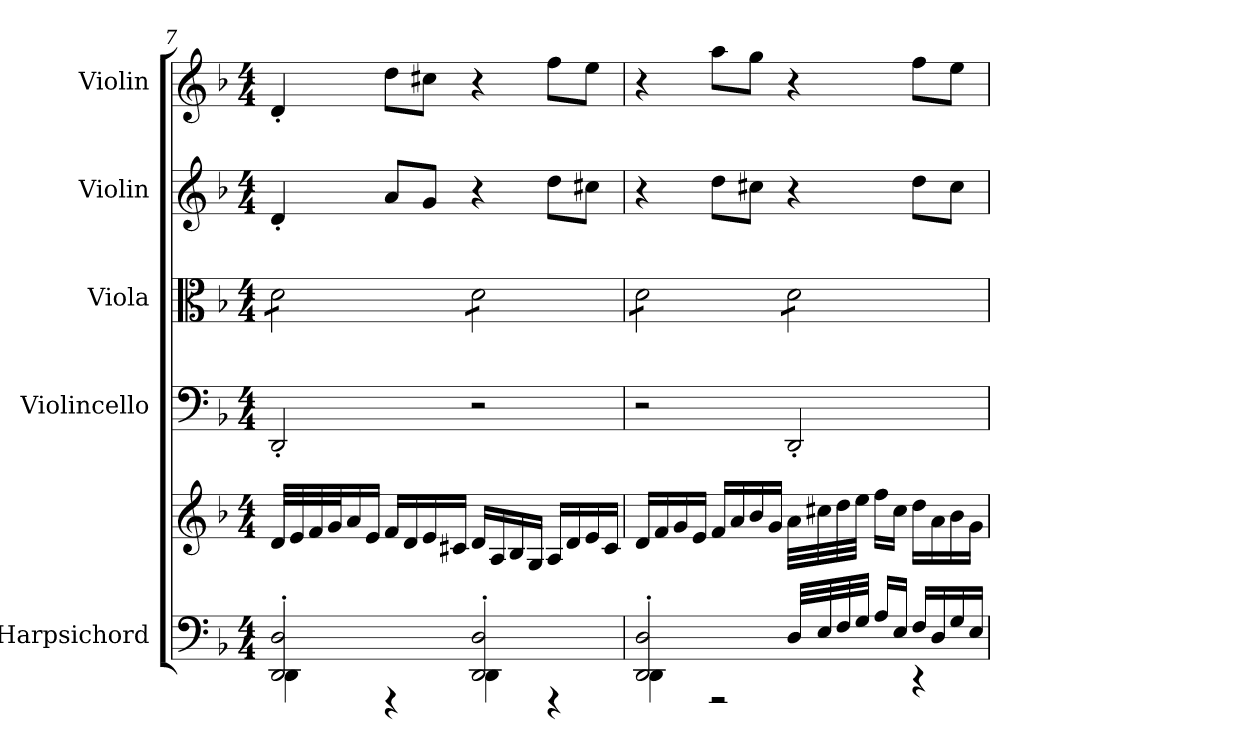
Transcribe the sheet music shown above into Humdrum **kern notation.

**kern	**kern	**kern	**kern	**kern	**kern
*part5	*part5	*part4	*part3	*part2	*part1
*staff6	*staff5	*staff4	*staff3	*staff2	*staff1
*I"Harpsichord	*	*I"Violincello	*I"Viola	*I"Violin	*I"Violin
*I'Hpschd	*	*I'Vc	*I'Vla	*I'Vln	*I'Vln
!!LO:LB:g=z
*clefF4	*clefG2	*clefF4	*clefC3	*clefG2	*clefG2
*k[b-]	*k[b-]	*k[b-]	*k[b-]	*k[b-]	*k[b-]
*M4/4	*M4/4	*M4/4	*M4/4	*M4/4	*M4/4
=7	=7	=7	=7	=7	=7
*^	*	*	*	*	*
*	*	*	*	*tremolo	*	*
2DD/' 2D/'	4DD\	32d/LLL	2DD'/	8d\L	4d'/	4d'/
.	.	32e/	.	.	.	.
.	.	32f/	.	.	.	.
.	.	32g/J	.	.	.	.
.	.	16a/	.	8d\	.	.
.	.	16e/JJ	.	.	.	.
.	4r	16f/LL	.	8d\	8a/L	8dd\L
.	.	16d/	.	.	.	.
.	.	16e/	.	8d\J	8g/J	8cc#X\J
.	.	16c#X/JJ	.	.	.	.
2DD/' 2D/'	4DD\	16d/LL	2r	8d\L	4r	4r
.	.	16A/	.	.	.	.
.	.	16B-/	.	8d\	.	.
.	.	16G/JJ	.	.	.	.
.	4r	16A/LL	.	8d\	8dd\L	8ff\L
.	.	16d/	.	.	.	.
.	.	16e/	.	8d\J	8cc#X\J	8ee\J
.	.	16c#/JJ	.	.	.	.
=8	=8	=8	=8	=8	=8	=8
2DD/' 2D/'	4DD\	16d/LL	2r	8d\L	4r	4r
.	.	16f/	.	.	.	.
.	.	16g/	.	8d\	.	.
.	.	16e/JJ	.	.	.	.
.	2r	16f/LL	.	8d\	8dd\L	8aa\L
.	.	16a/	.	.	.	.
.	.	16b-/	.	8d\J	8cc#X\J	8gg\J
.	.	16g/JJ	.	.	.	.
32D/LLL	.	32a\LLL	2DD'/	8d\L	4r	4r
32E/	.	32cc#X\	.	.	.	.
32F/	.	32dd\	.	.	.	.
32G/JJJ	.	32ee\JJJ	.	.	.	.
16A/LL	.	16ff\LL	.	8d\	.	.
16E/JJ	.	16cc#\JJ	.	.	.	.
16F/LL	4r	16dd\LL	.	8d\	8dd\L	8ff\L
16D/	.	16a\	.	.	.	.
16G/	.	16b-\	.	8d\J	8cc#\J	8ee\J
*	*	*	*	*Xtremolo	*	*
16E/JJ	.	16g\JJ	.	.	.	.
*v	*v	*	*	*	*	*
=	=	=	=	=	=
*-	*-	*-	*-	*-	*-
